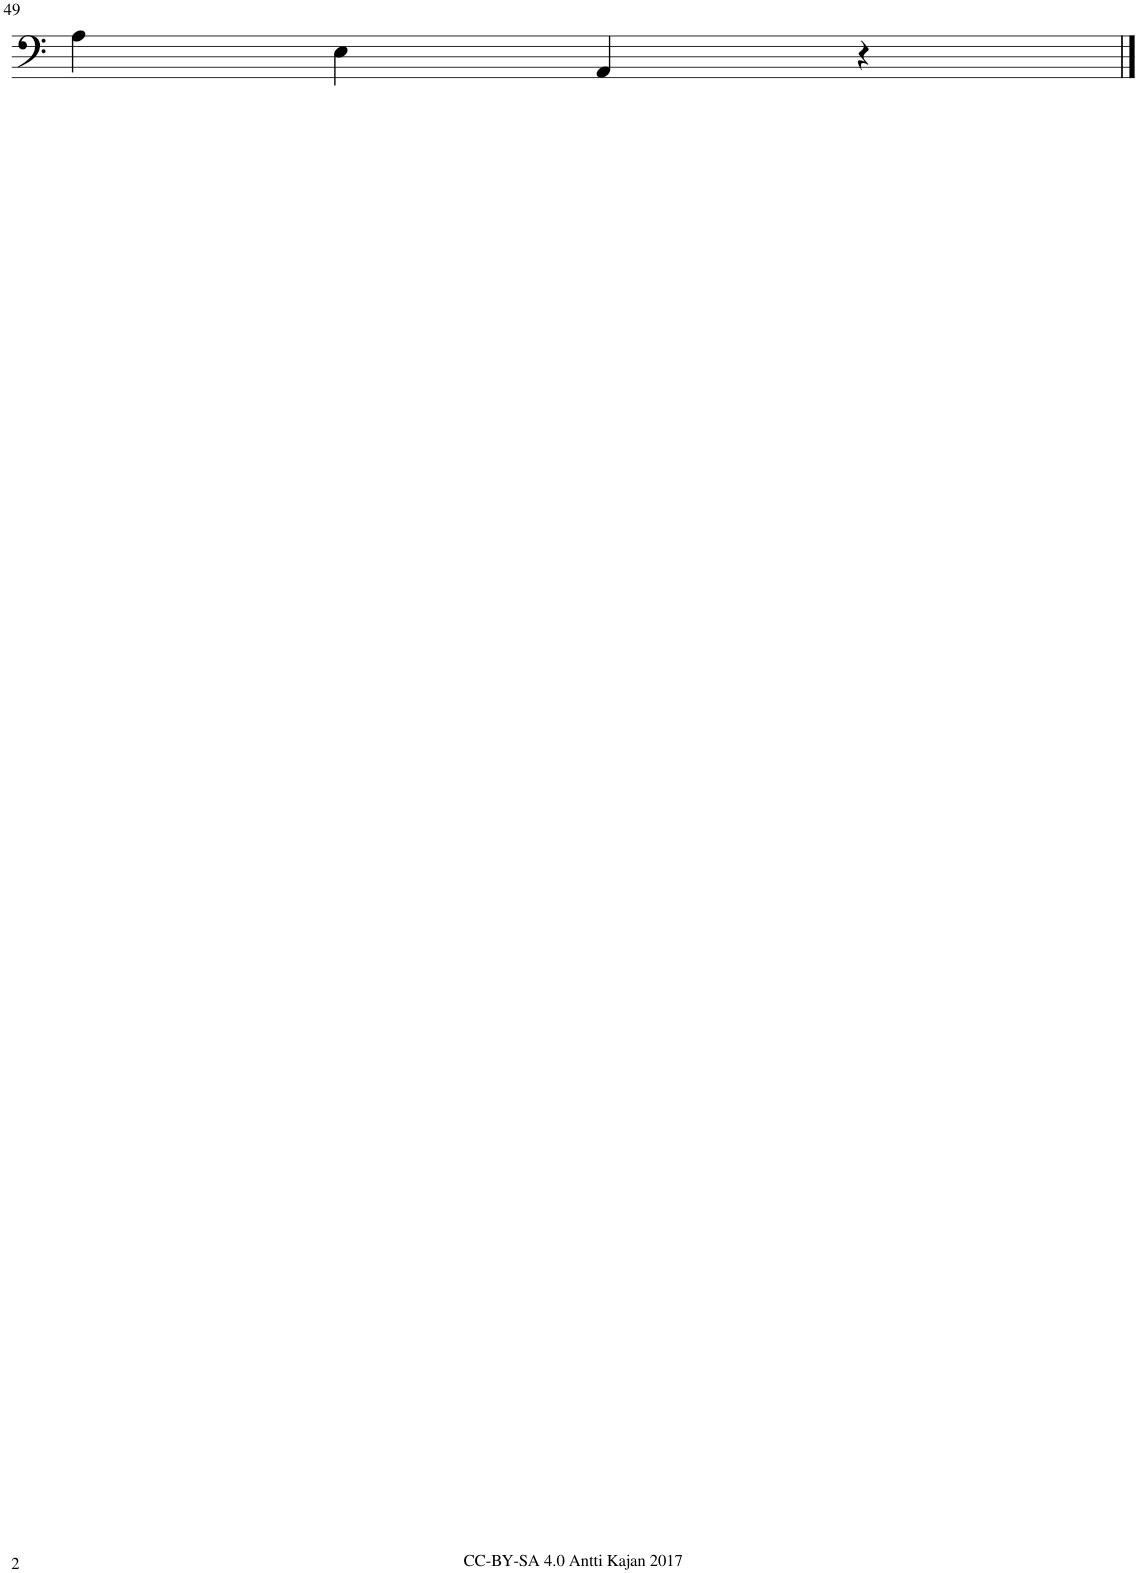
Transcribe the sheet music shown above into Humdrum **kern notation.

**kern
*part1
*staff1
*I"Akustinen basso
*I'Basso
!!LO:PB:g=z
*clefF4
*Trd7c12
*k[]
*M4/4
*met(c)
=49
4A\
4E\
4AA/
4r
==
*-
